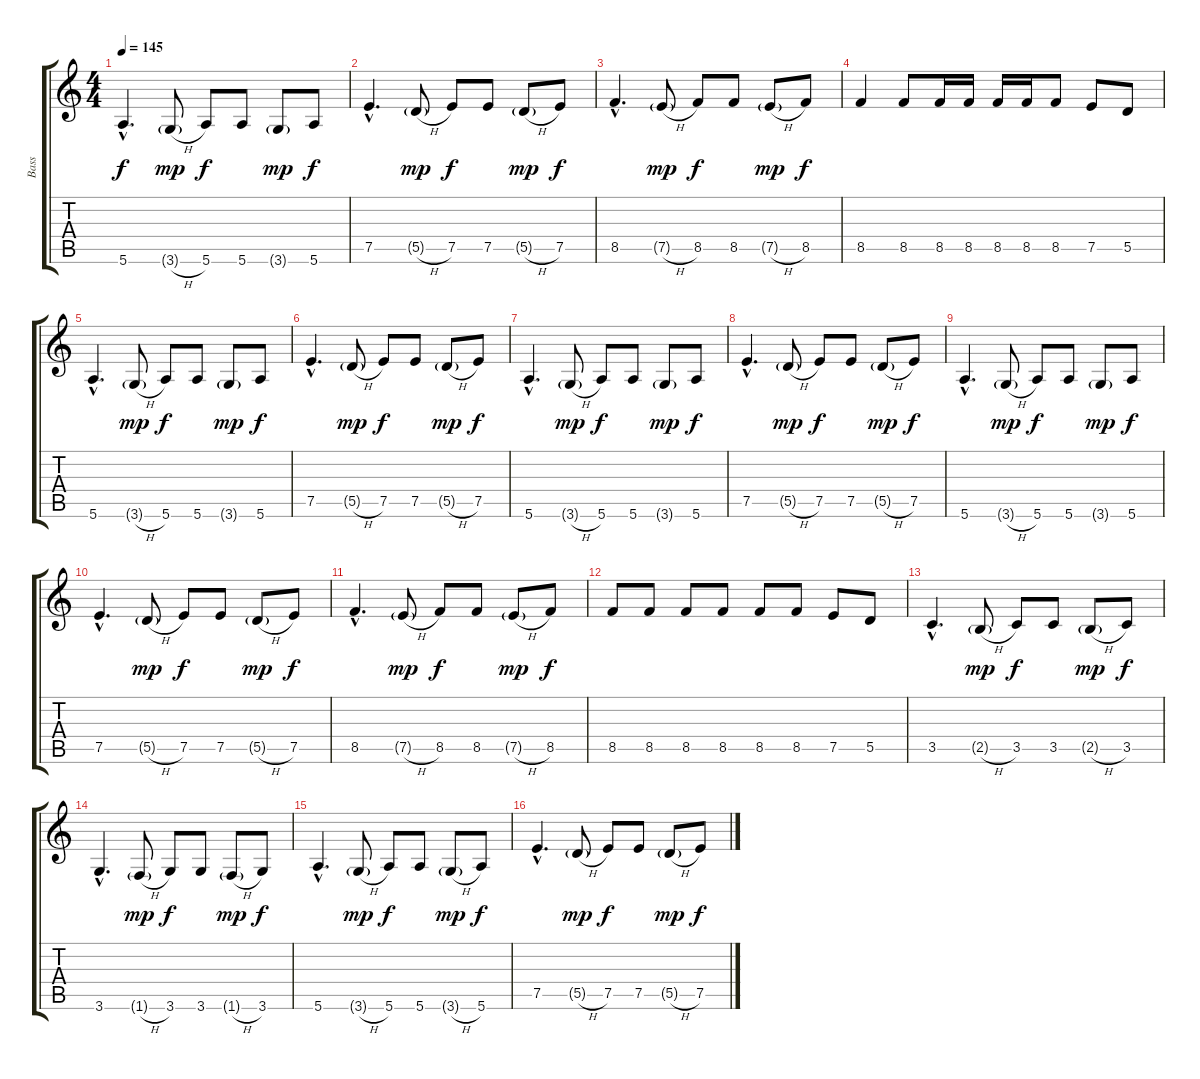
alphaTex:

\track ("Bass" "Bass") {instrument synthbass2}
\staff {score tabs}
\tuning (E4 B3 G3 D3 A2 E2) {hide}
\ts (4 4)
\tempo 145
\clef g2
\ks c
5.6{hac}.4{d dy f} 3.6{h g}.8{dy mp} 5.6.8{dy f} 5.6.8 3.6{g}.8{dy mp} 5.6.8{dy f} |
7.5{hac}.4{d} 5.5{h g}.8{dy mp} 7.5.8{dy f} 7.5.8 5.5{h g}.8{dy mp} 7.5.8{dy f} |
8.5{hac}.4{d} 7.5{h g}.8{dy mp} 8.5.8{dy f} 8.5.8 7.5{h g}.8{dy mp} 8.5.8{dy f} |
8.5.4 8.5.8 8.5.16 8.5.16 8.5.16 8.5.16 8.5.8 7.5.8 5.5.8 |
5.6{hac}.4{d} 3.6{h g}.8{dy mp} 5.6.8{dy f} 5.6.8 3.6{g}.8{dy mp} 5.6.8{dy f} |
7.5{hac}.4{d} 5.5{h g}.8{dy mp} 7.5.8{dy f} 7.5.8 5.5{h g}.8{dy mp} 7.5.8{dy f} |
5.6{hac}.4{d} 3.6{h g}.8{dy mp} 5.6.8{dy f} 5.6.8 3.6{g}.8{dy mp} 5.6.8{dy f} |
7.5{hac}.4{d} 5.5{h g}.8{dy mp} 7.5.8{dy f} 7.5.8 5.5{h g}.8{dy mp} 7.5.8{dy f} |
5.6{hac}.4{d} 3.6{h g}.8{dy mp} 5.6.8{dy f} 5.6.8 3.6{g}.8{dy mp} 5.6.8{dy f} |
7.5{hac}.4{d} 5.5{h g}.8{dy mp} 7.5.8{dy f} 7.5.8 5.5{h g}.8{dy mp} 7.5.8{dy f} |
8.5{hac}.4{d} 7.5{h g}.8{dy mp} 8.5.8{dy f} 8.5.8 7.5{h g}.8{dy mp} 8.5.8{dy f} |
8.5.8 8.5.8 8.5.8 8.5.8 8.5.8 8.5.8 7.5.8 5.5.8 |
3.5{hac}.4{d} 2.5{h g}.8{dy mp} 3.5.8{dy f} 3.5.8 2.5{h g}.8{dy mp} 3.5.8{dy f} |
3.6{hac}.4{d} 1.6{h g}.8{dy mp} 3.6.8{dy f} 3.6.8 1.6{h g}.8{dy mp} 3.6.8{dy f} |
5.6{hac}.4{d} 3.6{h g}.8{dy mp} 5.6.8{dy f} 5.6.8 3.6{h g}.8{dy mp} 5.6.8{dy f} |
7.5{hac}.4{d} 5.5{h g}.8{dy mp} 7.5.8{dy f} 7.5.8 5.5{h g}.8{dy mp} 7.5.8{dy f}
